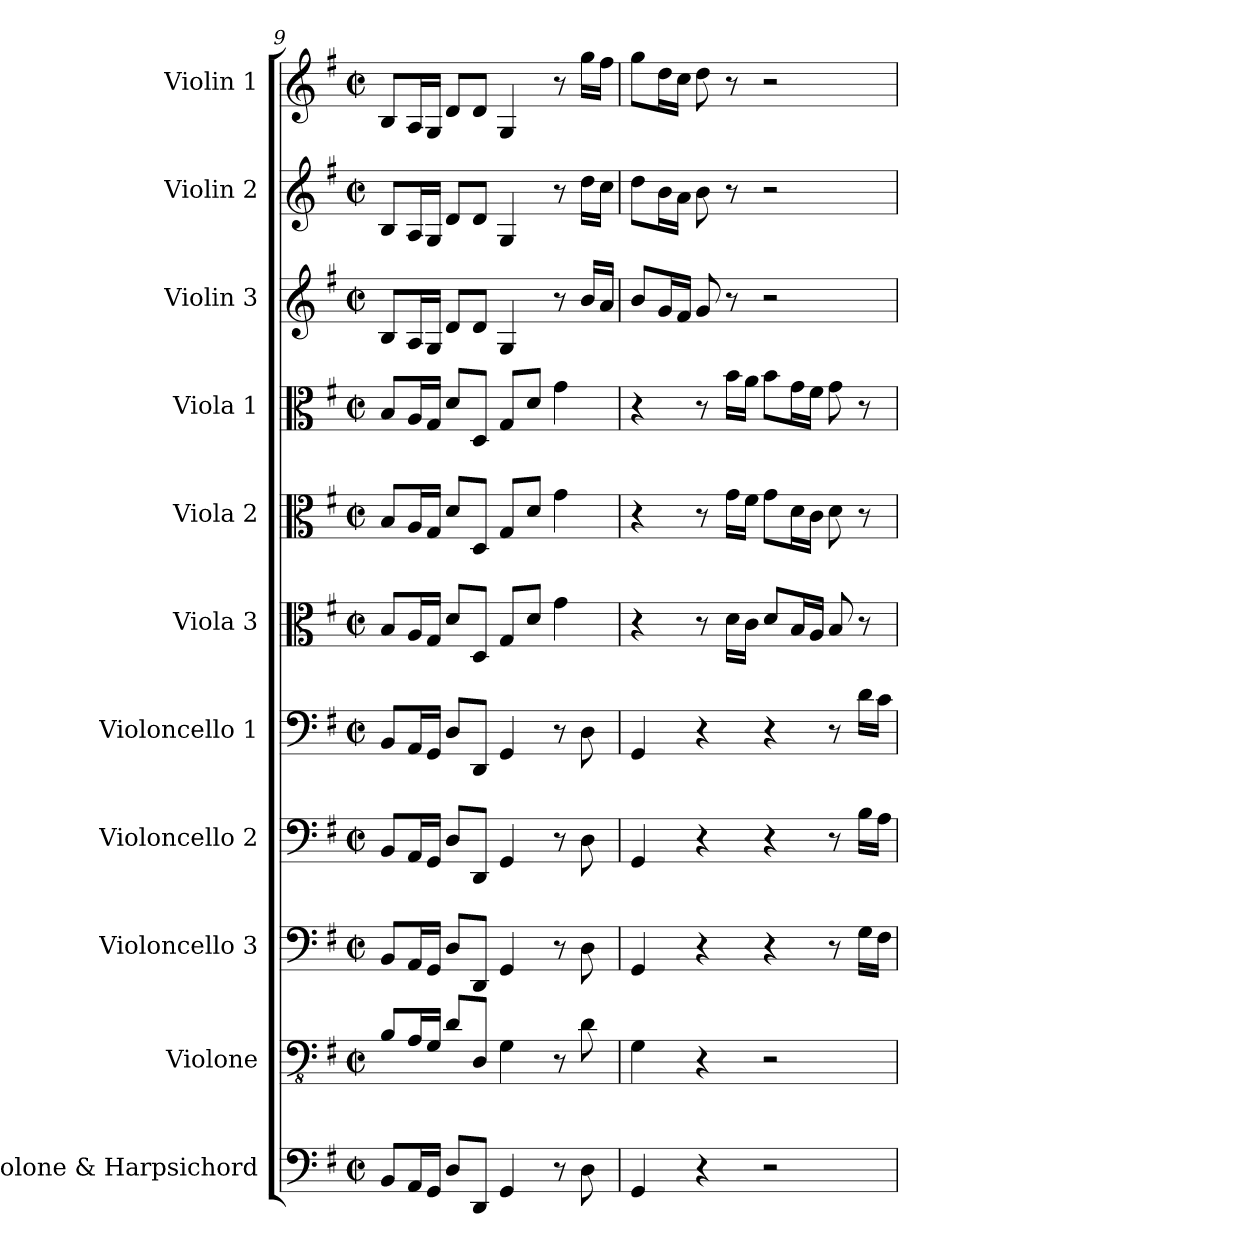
**kern	**kern	**kern	**kern	**kern	**kern	**kern	**kern	**kern	**kern	**kern
*part11	*part10	*part9	*part8	*part7	*part6	*part5	*part4	*part3	*part2	*part1
*staff11	*staff10	*staff9	*staff8	*staff7	*staff6	*staff5	*staff4	*staff3	*staff2	*staff1
*I"Violone &amp; Harpsichord	*I"Violone	*I"Violoncello 3	*I"Violoncello 2	*I"Violoncello 1	*I"Viola 3	*I"Viola 2	*I"Viola 1	*I"Violin 3	*I"Violin 2	*I"Violin 1
*I'Vne. &amp; Hch.	*I'Vne.	*I'Vc. 3	*I'Vc. 2	*I'Vc. 1	*I'Vla. 3	*I'Vla. 2	*I'Vla. 1	*I'Vln. 3	*I'Vln. 2	*I'Vln. 1
!!LO:LB:g=z
*clefF4	*clefFv4	*clefF4	*clefF4	*clefF4	*clefC3	*clefC3	*clefC3	*clefG2	*clefG2	*clefG2
*	*ITrd7c12	*	*	*	*	*	*	*	*	*
*k[f#]	*k[f#]	*k[f#]	*k[f#]	*k[f#]	*k[f#]	*k[f#]	*k[f#]	*k[f#]	*k[f#]	*k[f#]
*M4/4	*M4/4	*M4/4	*M4/4	*M4/4	*M4/4	*M4/4	*M4/4	*M4/4	*M4/4	*M4/4
*met(c|)	*met(c|)	*met(c|)	*met(c|)	*met(c|)	*met(c|)	*met(c|)	*met(c|)	*met(c|)	*met(c|)	*met(c|)
=9	=9	=9	=9	=9	=9	=9	=9	=9	=9	=9
8BB/L	8BBB/L	8BB/L	8BB/L	8BB/L	8B/L	8B/L	8B/L	8B/L	8B/L	8B/L
16AA/L	16AAA/L	16AA/L	16AA/L	16AA/L	16A/L	16A/L	16A/L	16A/L	16A/L	16A/L
16GG/JJ	16GGG/JJ	16GG/JJ	16GG/JJ	16GG/JJ	16G/JJ	16G/JJ	16G/JJ	16G/JJ	16G/JJ	16G/JJ
8D/L	8DD/L	8D/L	8D/L	8D/L	8d/L	8d/L	8d/L	8d/L	8d/L	8d/L
8DD/J	8DDD/J	8DD/J	8DD/J	8DD/J	8D/J	8D/J	8D/J	8d/J	8d/J	8d/J
4GG/	4GGG	4GG/	4GG/	4GG/	8G/L	8G/L	8G/L	4G/	4G/	4G/
.	.	.	.	.	8d/J	8d/J	8d/J	.	.	.
8r	8r	8r	8r	8r	4g\	4g\	4g\	8r	8r	8r
8D\	8DD	8D\	8D\	8D\	.	.	.	16b/LL	16dd\LL	16gg\LL
.	.	.	.	.	.	.	.	16a/JJ	16cc\JJ	16ff#\JJ
=10	=10	=10	=10	=10	=10	=10	=10	=10	=10	=10
4GG/	4GGG	4GG/	4GG/	4GG/	4r	4r	4r	8b/L	8dd\L	8gg\L
.	.	.	.	.	.	.	.	16g/L	16b\L	16dd\L
.	.	.	.	.	.	.	.	16f#/JJ	16a\JJ	16cc\JJ
4r	4r	4r	4r	4r	8r	8r	8r	8g/	8b\	8dd\
.	.	.	.	.	16d\LL	16g\LL	16b\LL	8r	8r	8r
.	.	.	.	.	16c\JJ	16f#\JJ	16a\JJ	.	.	.
2r	2r	4r	4r	4r	8d/L	8g\L	8b\L	2r	2r	2r
.	.	.	.	.	16B/L	16d\L	16g\L	.	.	.
.	.	.	.	.	16A/JJ	16c\JJ	16f#\JJ	.	.	.
.	.	8r	8r	8r	8B/	8d\	8g\	.	.	.
.	.	16G\LL	16B\LL	16d\LL	8r	8r	8r	.	.	.
.	.	16F#\JJ	16A\JJ	16c\JJ	.	.	.	.	.	.
=	=	=	=	=	=	=	=	=	=	=
*-	*-	*-	*-	*-	*-	*-	*-	*-	*-	*-
